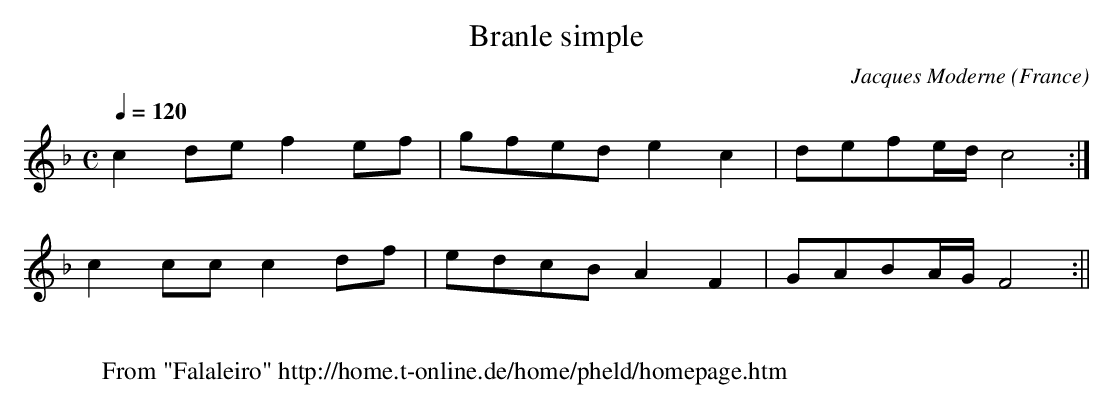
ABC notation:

X:1
T:Branle simple
M:C
L:1/4
Q:120
C:Jacques Moderne
O:France
K:F
c d/2e/2 f e/2f/2|g/2f/2e/2d/2 ec|d/2e/2f/2e/4d/4 c2:|
c c/2c/2 c d/éf/2|e/2d/2c/2B/2 AF|G/2A/2B/2A/4G/4F2:||
W:
W: From "Falaleiro" http://home.t-online.de/home/pheld/homepage.htm
